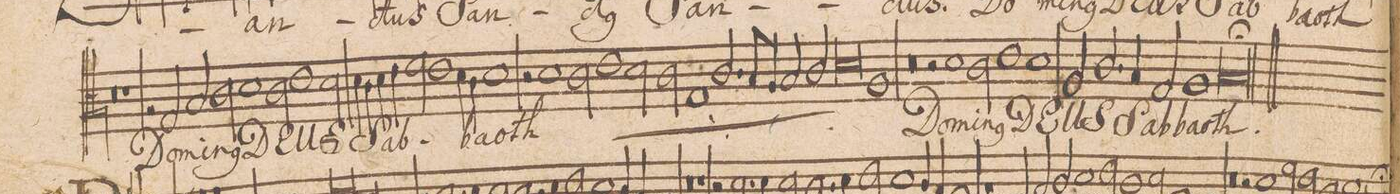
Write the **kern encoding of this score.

**kern	**text
*I"TENOR.	*
*clefC3	*
*k[]	*
*met(C|)	*
*M2/1	*
0r	.
=18-	=18-
1r	.
=19-	=19-
2rA	.
2G/	Do-
2B/	-mi-
2c\	-n(us)
=20-	=20-
1d	DE-
2c\	.
1e\	-US
=21-	=21-
2d\	.
4d\	Sab-
4c\	.
4d\	.
4e\	.
=22-	=22-
2f\	.
1e	.
4d\	-ba-
4c\	.
=23-	=23-
1d	-oth
2r	.
*	*ij
1d\	Do-
=24-	=24-
2c\	.
1e	-mi-
=25-	=25-
2d\	.
2c\	-n(us)
1G	DE-
=26-	=26-
2.c/	-US-
8B/L	.
8A/J	.
2B/	-Sab-
2c/	.
=27-	=27-
0d	-ba-
=28-	=28-
1A	-oth
*	*Xij
0r	.
=29-	=29-
2r	.
1d\	Do-
=30-	=30-
2c\	-mi-
1e	-n(us)
=31-	=31-
1d	DE-
2A/	-US
2.c/	Sab-
=32-	=32-
4B/	.
2G/	.
1A	-ba-
=33-	=33-
0Bl;	-oth.
*-	*-
